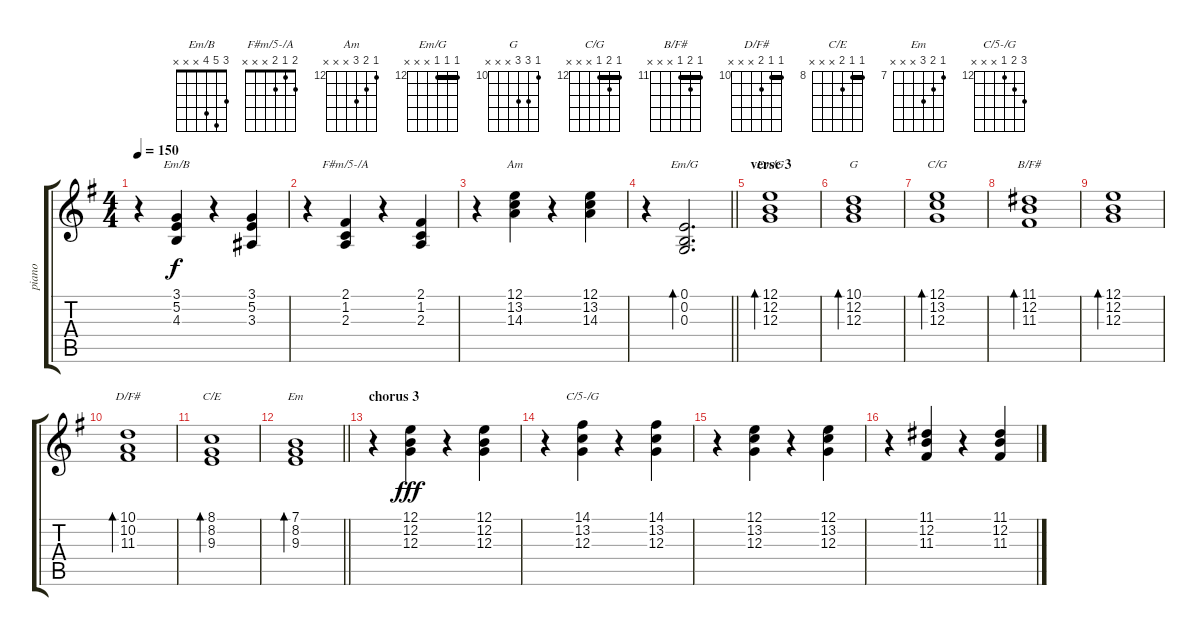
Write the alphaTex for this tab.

\track ("piano" "piano") {instrument electricgrandpiano}
\staff {score tabs}
\tuning (E4 B3 G3 D3 A2 E2) {hide}
\chord ("Em/B" 3 5 4 x x x)
\chord ("F#m/5-/A" 2 1 2 x x x)
\chord ("Am" 12 13 14 x x x) {firstfret 12}
\chord ("Em/G" 0 0 0 x x x)
\chord ("Em/G" 12 12 12 x x x) {firstfret 12 barre 12}
\chord ("G" 10 12 12 x x x) {firstfret 10}
\chord ("C/G" 12 13 12 x x x) {firstfret 12 barre 12}
\chord ("B/F#" 11 12 11 x x x) {firstfret 11 barre 11}
\chord ("D/F#" 10 10 11 x x x) {firstfret 10 barre 10}
\chord ("C/E" 8 8 9 x x x) {firstfret 8 barre 8}
\chord ("Em" 7 8 9 x x x) {firstfret 7}
\chord ("C/5-/G" 14 13 12 x x x) {firstfret 12}
\ts (4 4)
\tempo 150
\clef g2
\ks eminor
r.4{dy fff} (3.1 5.2 4.3).4{ch "Em/B" dy f} r.4 (3.1 5.2 3.3).4 |
r.4 (2.1 1.2 2.3).4{ch "F#m/5-/A"} r.4 (2.1 1.2 2.3).4 |
r.4 (12.1 13.2 14.3).4{ch "Am"} r.4 (12.1 13.2 14.3).4 |
\barLineRight lightlight
r.4 (0.1 0.2 0.3).2{d bd 480 ch "Em/G"} |
\section ("" "verse 3")
(12.1 12.2 12.3).1{bd 480 ch "Em/G"} |
(10.1 12.2 12.3).1{bd 480 ch "G"} |
(12.1 13.2 12.3).1{bd 480 ch "C/G"} |
(11.1 12.2 11.3).1{bd 480 ch "B/F#"} |
(12.1 12.2 12.3).1{bd 480} |
(10.1 10.2 11.3).1{bd 480 ch "D/F#"} |
(8.1 8.2 9.3).1{bd 480 ch "C/E"} |
\barLineRight lightlight
(7.1 8.2 9.3).1{bd 480 ch "Em"} |
\section ("" "chorus 3")
r.4 (12.1 12.2 12.3).4{dy fff} r.4 (12.1 12.2 12.3).4 |
r.4 (14.1 13.2 12.3).4{ch "C/5-/G"} r.4 (14.1 13.2 12.3).4 |
r.4 (12.1 13.2 12.3).4 r.4 (12.1 13.2 12.3).4 |
r.4 (11.1 12.2 11.3).4 r.4 (11.1 12.2 11.3).4
